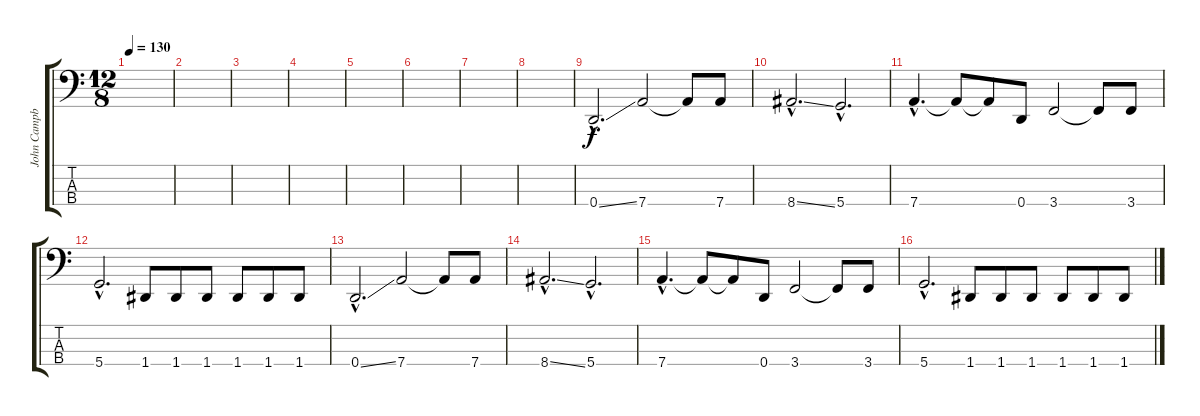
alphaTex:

\track ("John Campbell" "John Campb") {instrument electricbasspick}
\staff {score tabs}
\tuning (G2 D2 A1 D1) {hide}
\ts (12 8)
\tempo 130
\clef f4
\ks c
|
|
|
|
|
|
|
|
0.4{ss hac}.2{d} 7.4.2 7.4{t}.8 7.4.8 |
8.4{ss hac}.2{d} 5.4{hac}.2{d} |
7.4{hac}.4{d} 7.4{t}.8 7.4{t}.8 0.4.8 3.4.2 3.4{t}.8 3.4.8 |
5.4{hac}.2{d} 1.4.8 1.4.8 1.4.8 1.4.8 1.4.8 1.4.8 |
0.4{ss hac}.2{d} 7.4.2 7.4{t}.8 7.4.8 |
8.4{ss hac}.2{d} 5.4{hac}.2{d} |
7.4{hac}.4{d} 7.4{t}.8 7.4{t}.8 0.4.8 3.4.2 3.4{t}.8 3.4.8 |
5.4{hac}.2{d} 1.4.8 1.4.8 1.4.8 1.4.8 1.4.8 1.4.8
